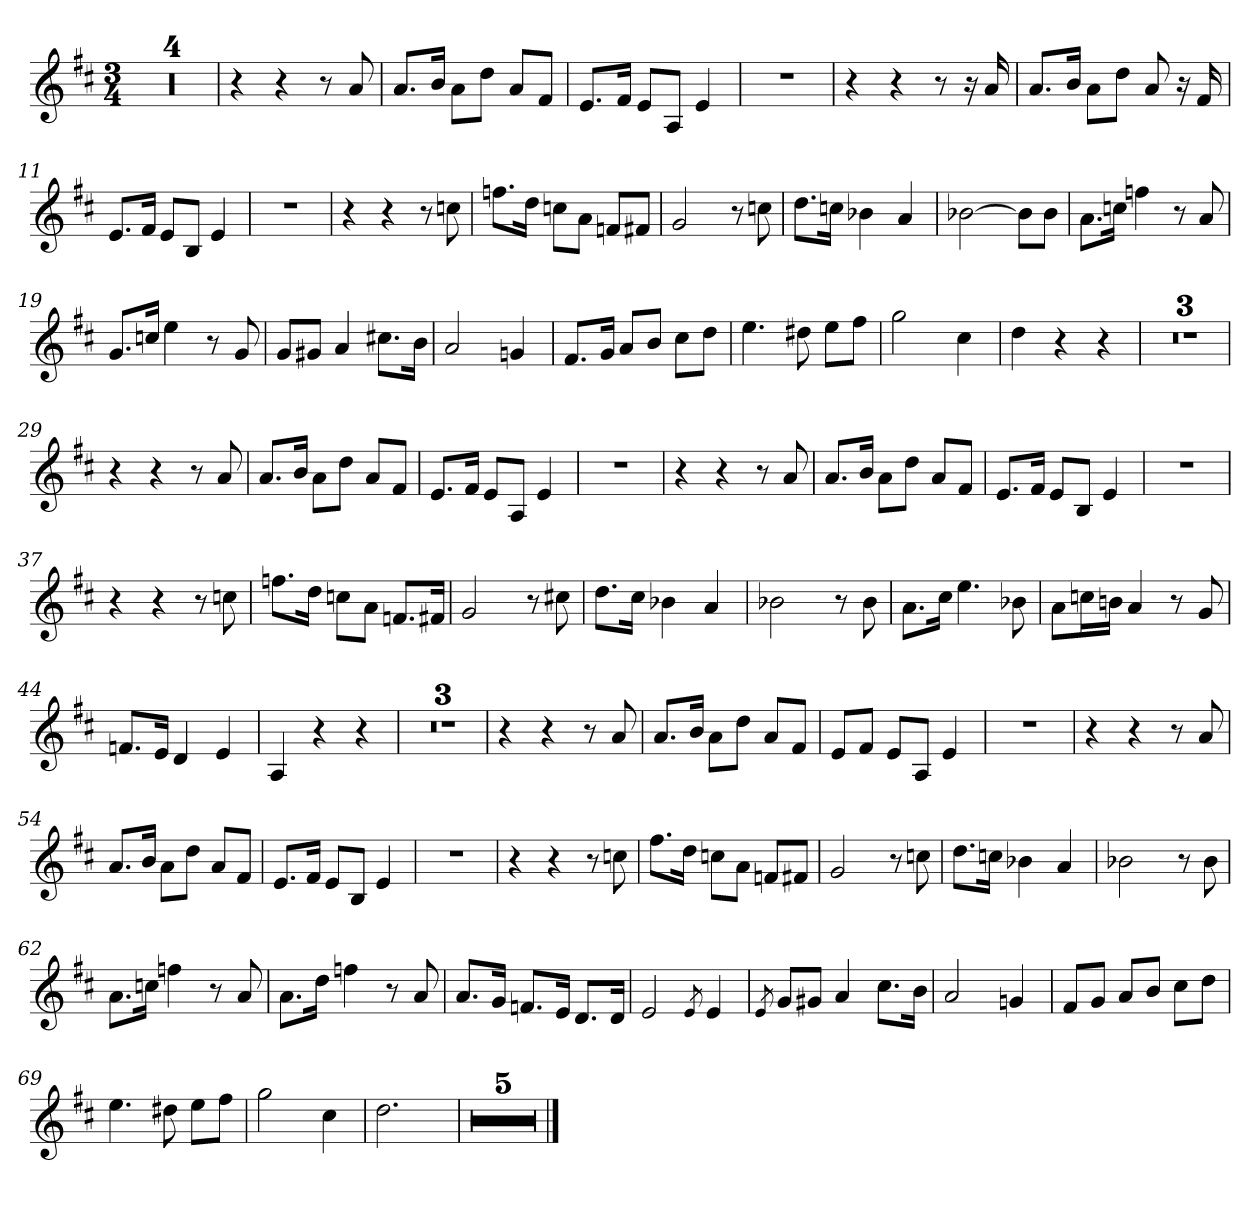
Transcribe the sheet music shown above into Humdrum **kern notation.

**kern
*part1
*staff1
*clefG2
*k[f#c#]
*M3/4
=1
2.r
=2
2.r
=3
2.r
=4
2.r
=5
4r
4r
8r
8a/
=6
8.a/L
16b/Jk
8a\L
8dd\J
8a/L
8f#/J
=7
8.e/L
16f#/Jk
8e/L
8A/J
4e/
=8
2.r
=9
4r
4r
8r
16r
16a/
=10
8.a/L
16b/Jk
8a\L
8dd\J
8a/
16r
16f#/
=11
8.e/L
16f#/Jk
8e/L
8B/J
4e/
!!LO:LB:g=z
=12
2.r
=13
4r
4r
8r
8ccn\
=14
8.ffn\L
16dd\Jk
8ccn\L
8a\J
8fn/L
8f#X/J
=15
2g/
8r
8ccn\
=16
8.dd\L
16ccn\Jk
4b-X\
4a/
=17
[2b-X\
8b-\L]
8b-\J
=18
8.a\L
16ccn\Jk
4ffn\
8r
8a/
=19
8.g/L
16ccn/Jk
4ee\
8r
8g/
=20
8g/L
8g#X/J
4a/
8.cc#X\L
16b\Jk
!!LO:LB:g=z
=21
2a/
4gn/
=22
8.f#/L
16g/Jk
8a/L
8b/J
8cc#\L
8dd\J
=23
4.ee\
8dd#X\
8ee\L
8ff#\J
=24
2gg\
4cc#\
=25
4dd\
4r
4r
=26
2.r
=27
2.r
=28
2.r
=29
4r
4r
8r
8a/
=30
8.a/L
16b/Jk
8a\L
8dd\J
8a/L
8f#/J
=31
8.e/L
16f#/Jk
8e/L
8A/J
4e/
=32
2.r
!!LO:LB:g=z
=33
4r
4r
8r
8a/
=34
8.a/L
16b/Jk
8a\L
8dd\J
8a/L
8f#/J
=35
8.e/L
16f#/Jk
8e/L
8B/J
4e/
=36
2.r
=37
4r
4r
8r
8ccn\
=38
8.ffn\L
16dd\Jk
8ccn\L
8a\J
8.fn/L
16f#X/Jk
=39
2g/
8r
8cc#X\
=40
8.dd\L
16cc#\Jk
4b-X\
4a/
=41
2b-X\
8r
8b-\
!!LO:LB:g=z
=42
8.a\L
16cc#\Jk
4.ee\
8b-X\
=43
8a\L
16ccn\L
16bn\JJ
4a/
8r
8g/
=44
8.fn/L
16e/Jk
4d/
4e/
=45
4A/
4r
4r
=46
2.r
=47
2.r
=48
2.r
=49
4r
4r
8r
8a/
=50
8.a/L
16b/Jk
8a\L
8dd\J
8a/L
8f#/J
=51
8e/L
8f#/J
8e/L
8A/J
4e/
=52
2.r
!!LO:LB:g=z
=53
4r
4r
8r
8a/
=54
8.a/L
16b/Jk
8a\L
8dd\J
8a/L
8f#/J
=55
8.e/L
16f#/Jk
8e/L
8B/J
4e/
=56
2.r
=57
4r
4r
8r
8ccn\
=58
8.ff#\L
16dd\Jk
8ccn\L
8a\J
8fn/L
8f#X/J
=59
2g/
8r
8ccn\
=60
8.dd\L
16ccn\Jk
4b-X\
4a/
=61
2b-X\
8r
8b-\
!!LO:LB:g=z
=62
8.a\L
16ccn\Jk
4ffn\
8r
8a/
=63
8.a\L
16dd\Jk
4ffn\
8r
8a/
=64
8.a/L
16g/Jk
8.fn/L
16e/Jk
8.d/L
16d/Jk
=65
2e/
8qe/
4e/
=66
8qe/
8g/L
8g#X/J
4a/
8.cc#\L
16b\Jk
=67
2a/
4gn/
=68
8f#/L
8g/J
8a/L
8b/J
8cc#\L
8dd\J
=69
4.ee\
8dd#X\
8ee\L
8ff#\J
=70
2gg\
4cc#\
!!LO:LB:g=z
=71
2.dd\
=72
2.r
=73
2.r
=74
2.r
=75
2.r
=76
2.r
==
*-
